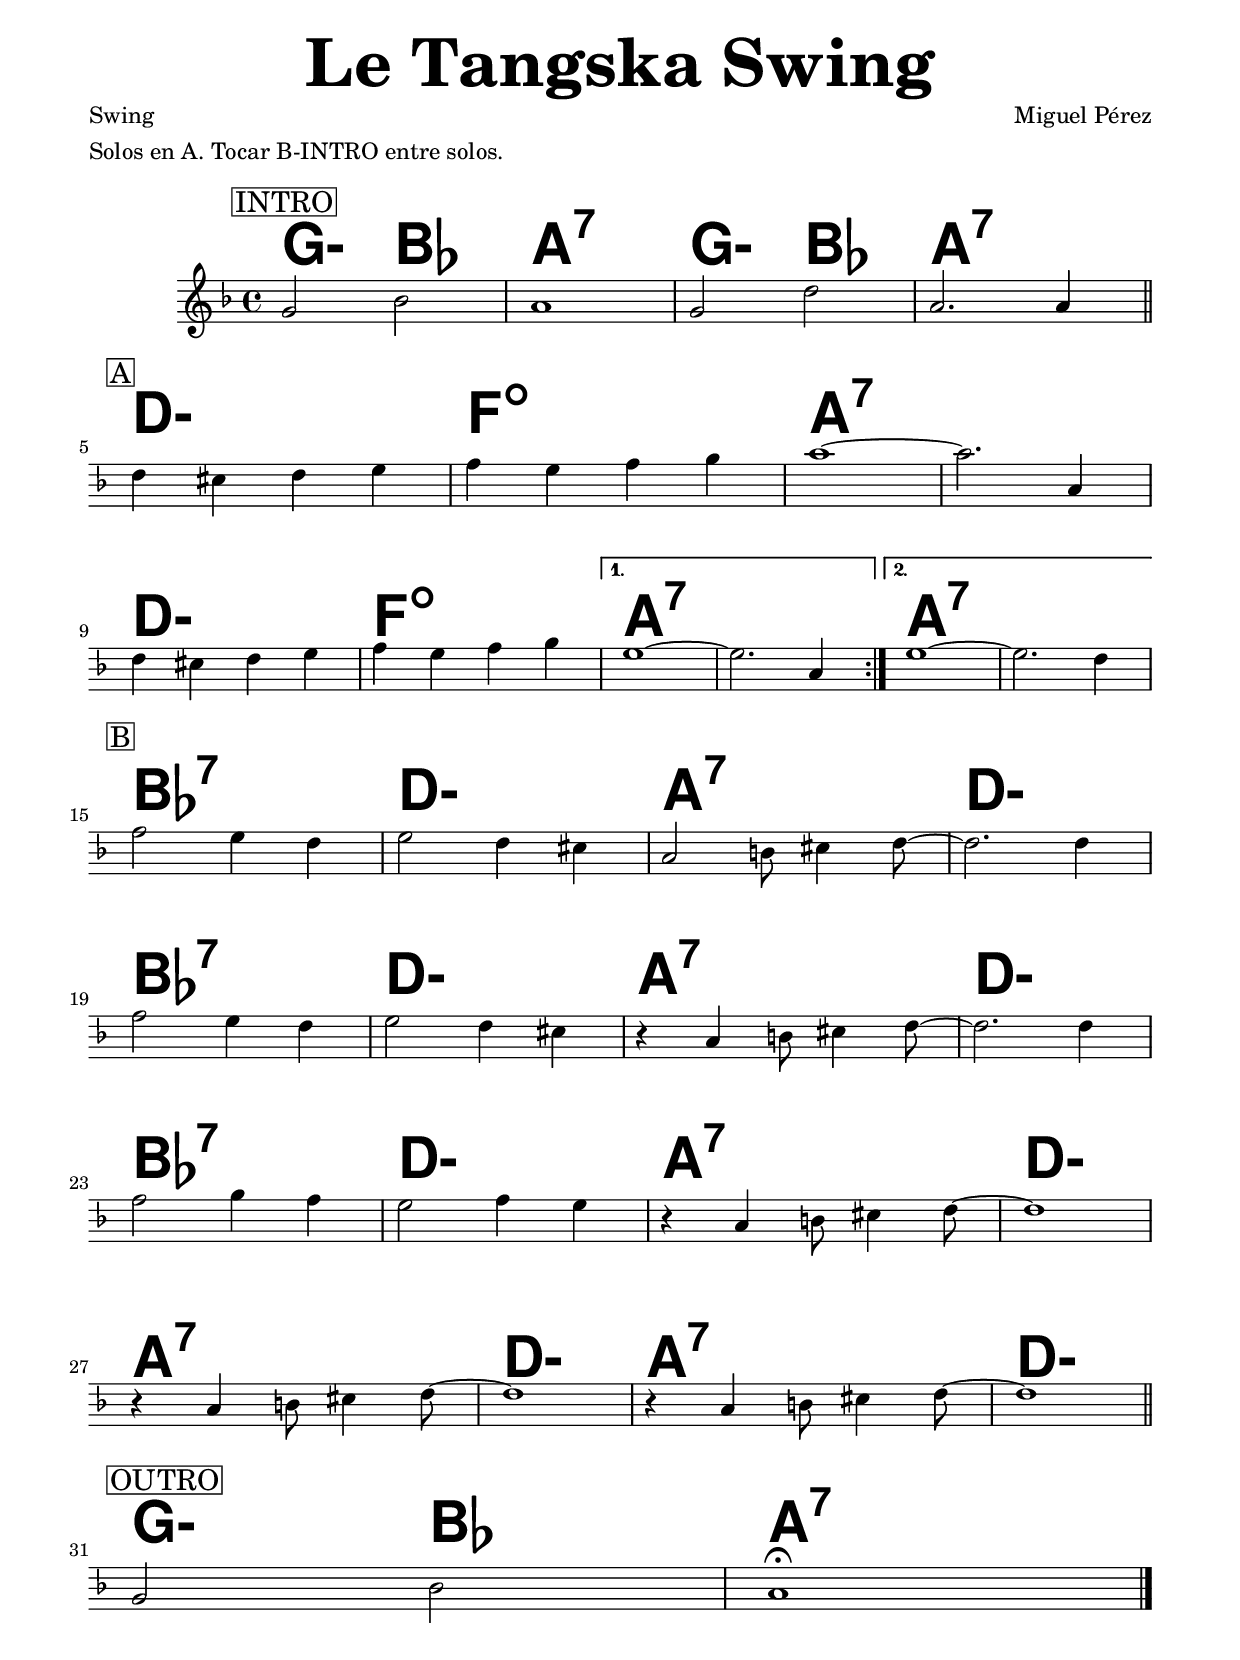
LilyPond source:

\include "headers.ly"

\header {
  title = \markup { \abs-fontsize #32 "Le Tangska Swing" }
  composer = "Miguel Pérez"
  poet = "Swing"
  meter = "Solos en A. Tocar B-INTRO entre solos."
}

cifrado =  \chords {
  g2:min bes | a1:7 | g2:min bes | a1:7 |
  
  d1:min | f:dim | a:7 | a:7 | 
  d1:min | f:dim | a:7 | a:7 |
  \set chordChanges = ##f 
  a:7 |
  \set chordChanges = ##t
  a:7 |
  
  bes:7 | d:min | a:7 | d:min |
  bes:7 | d:min | a:7 | d:min |
  bes:7 | d:min | a:7 | d:min |
  a:7 | d:min | a:7 | d:min |
  
  g2:min bes | a1:7
}

melo = \relative c'' {
  \key d \minor
  \mark \intro
  g2 bes | a1 | g2 d' a2. a4 |
  \dbar
  \break
  
  \ocultar-clave
  
  \mark \parteA
  \repeat volta 2 {
    d cis d e | f e f g | a1~ | a2. a,4 |
    d cis d e | f e f g |
  }
  \alternative {
    { e1~ | e2. a,4 }
    { e'1~ | e2. d4 }
  }
  \break
  
  \mark \parteB
  f2 e4 d | e2 d4 cis | a2 b8 cis4 d8~ | d2. d4 |
  f2 e4 d | e2 d4 cis | r4 a b8 cis4 d8~ | d2. d4 |
  f2 g4 f | e2 f4 e | 
  \repeat unfold 3 {
    r4 a, b8 cis4 d8~ | d1 
  }
 
  \dbar
  \break
  
  \mark \outro
  g,2 bes | a1\fermata
  \fin
}

<<
  \cifrado
  \melo
>>